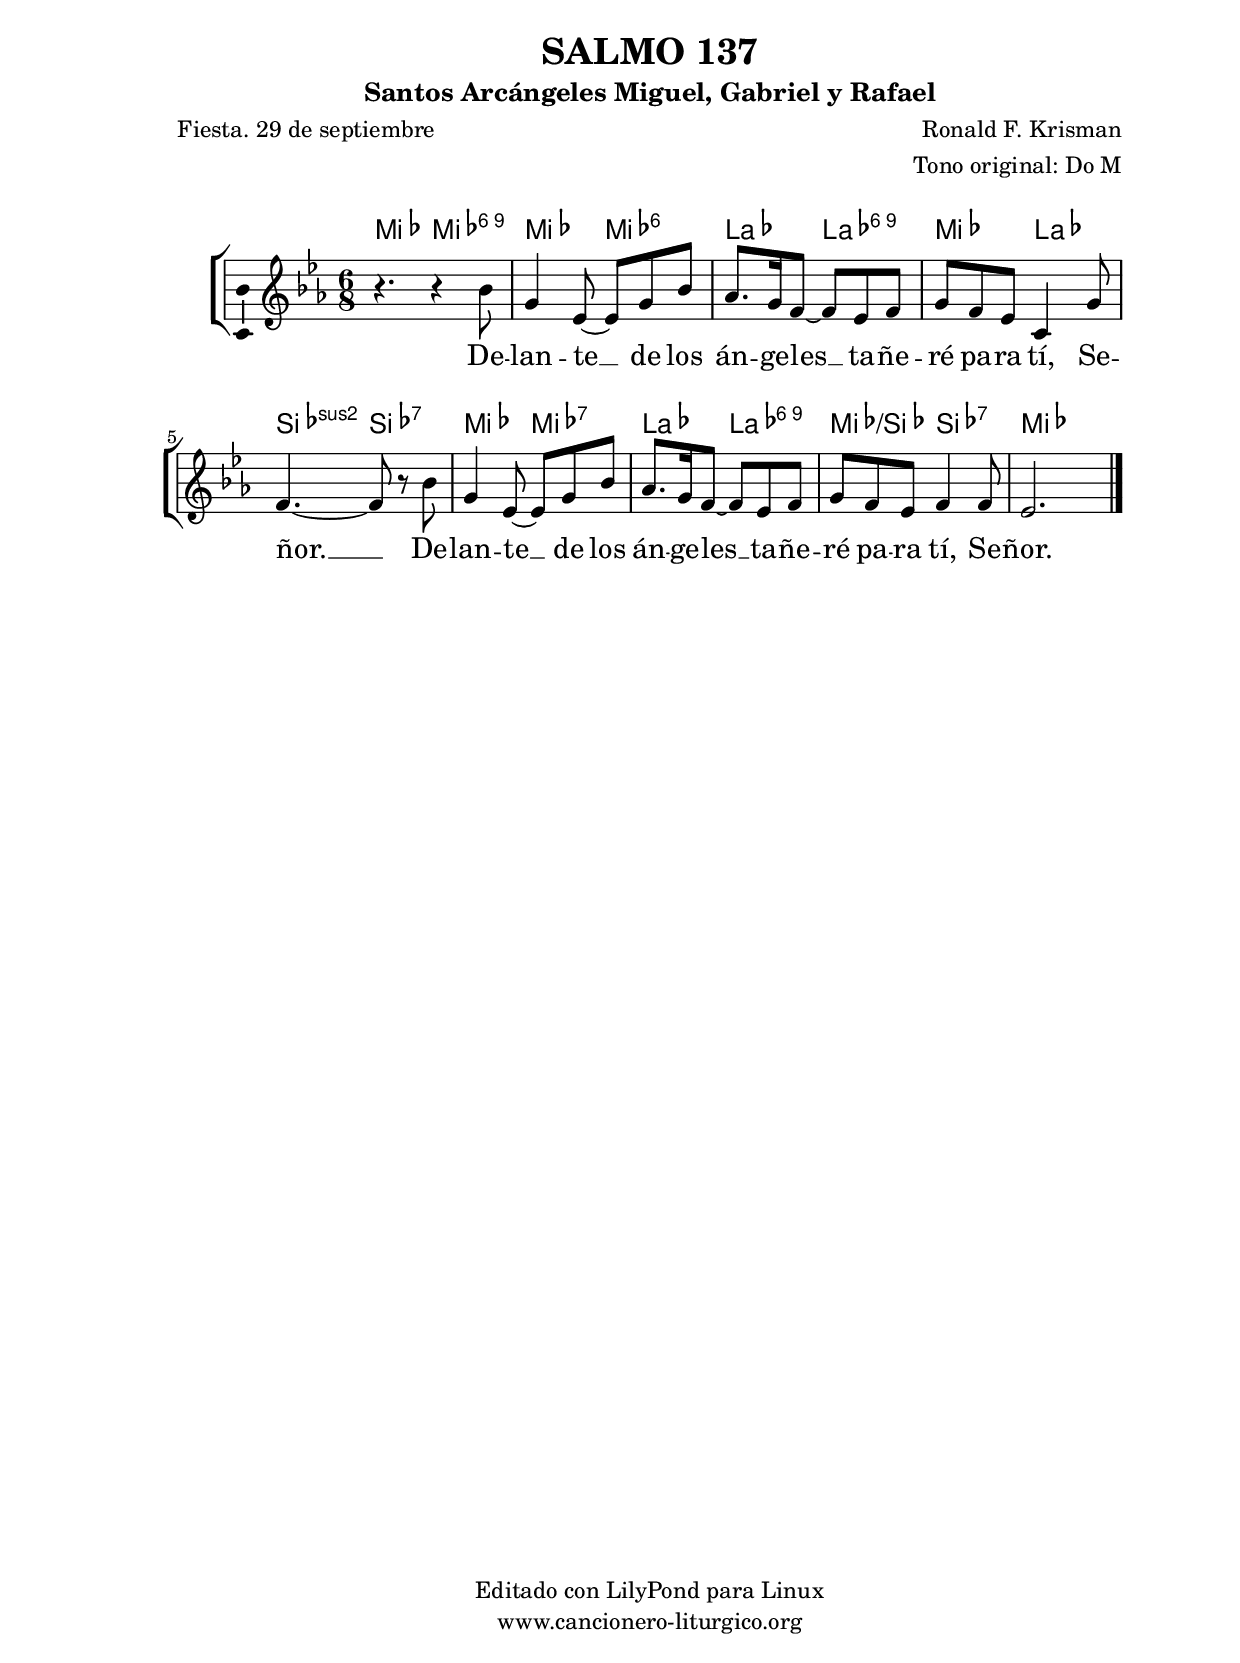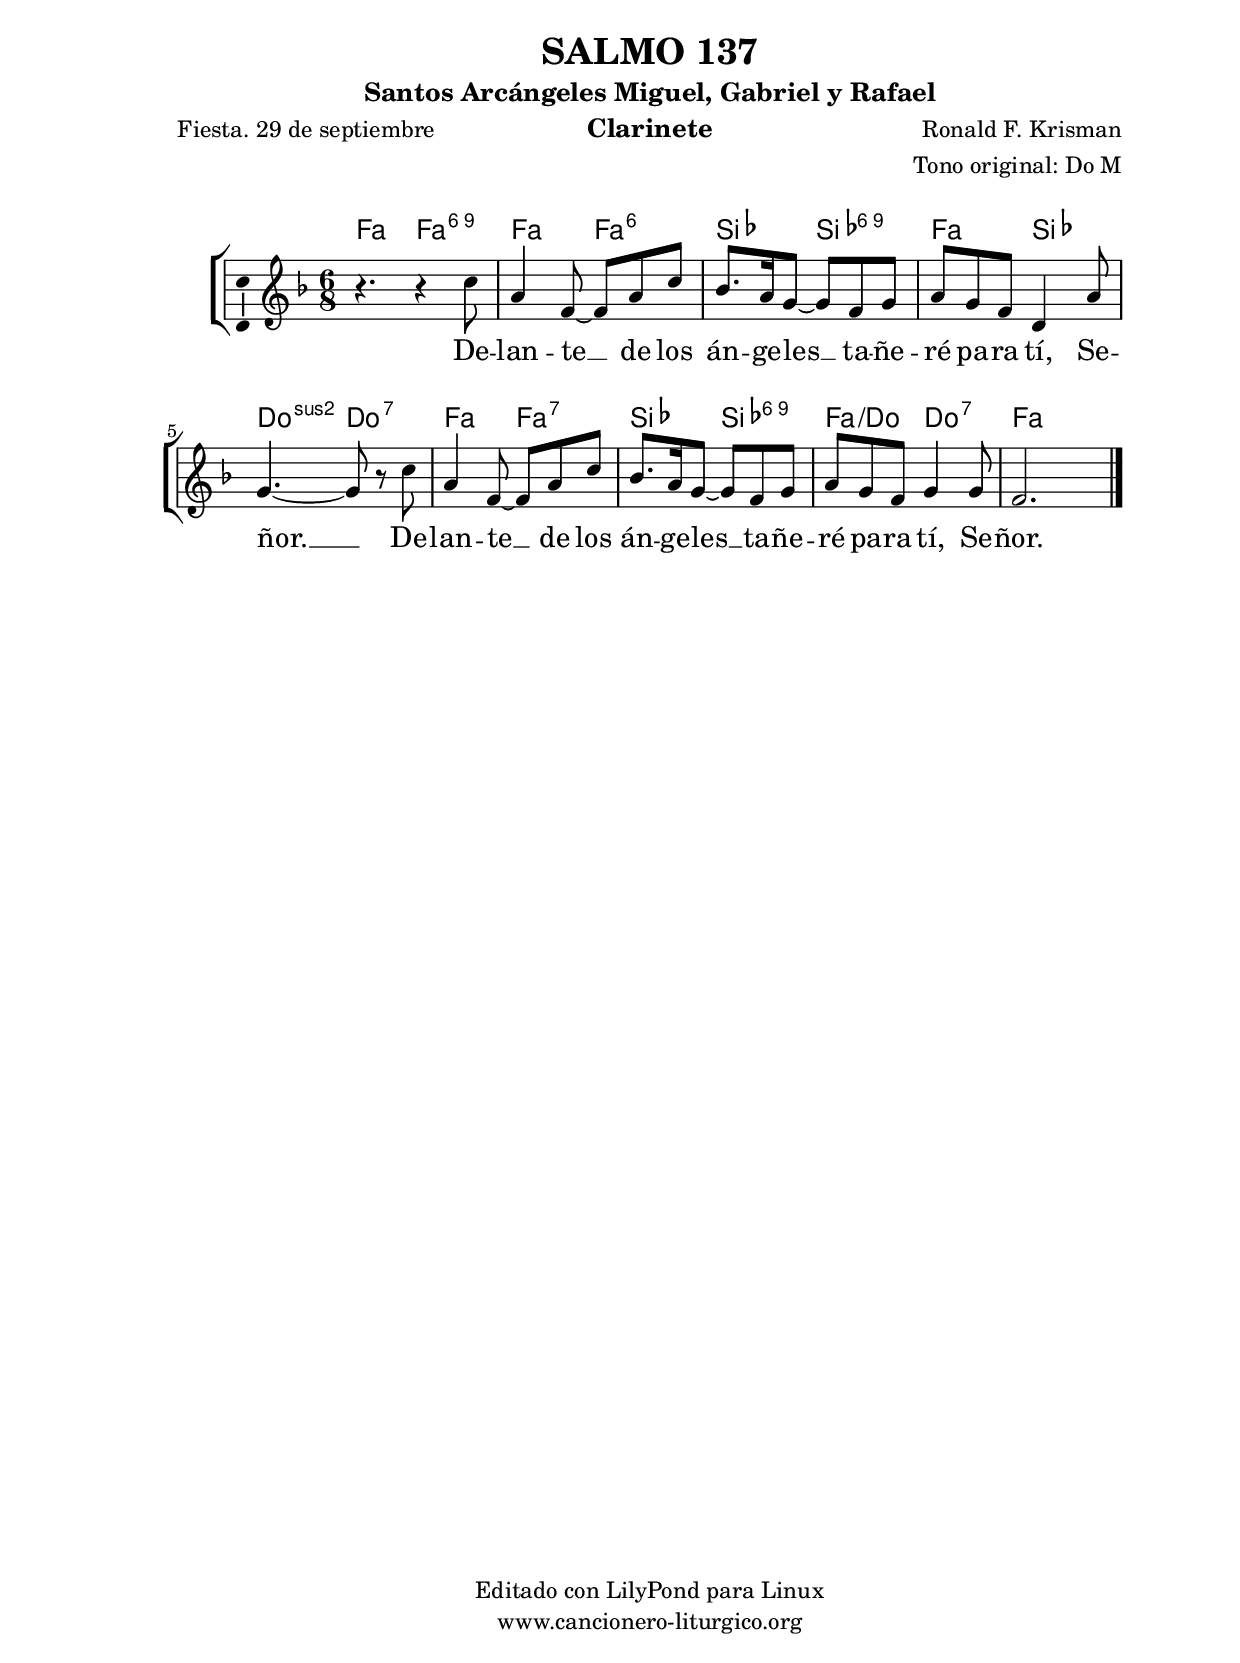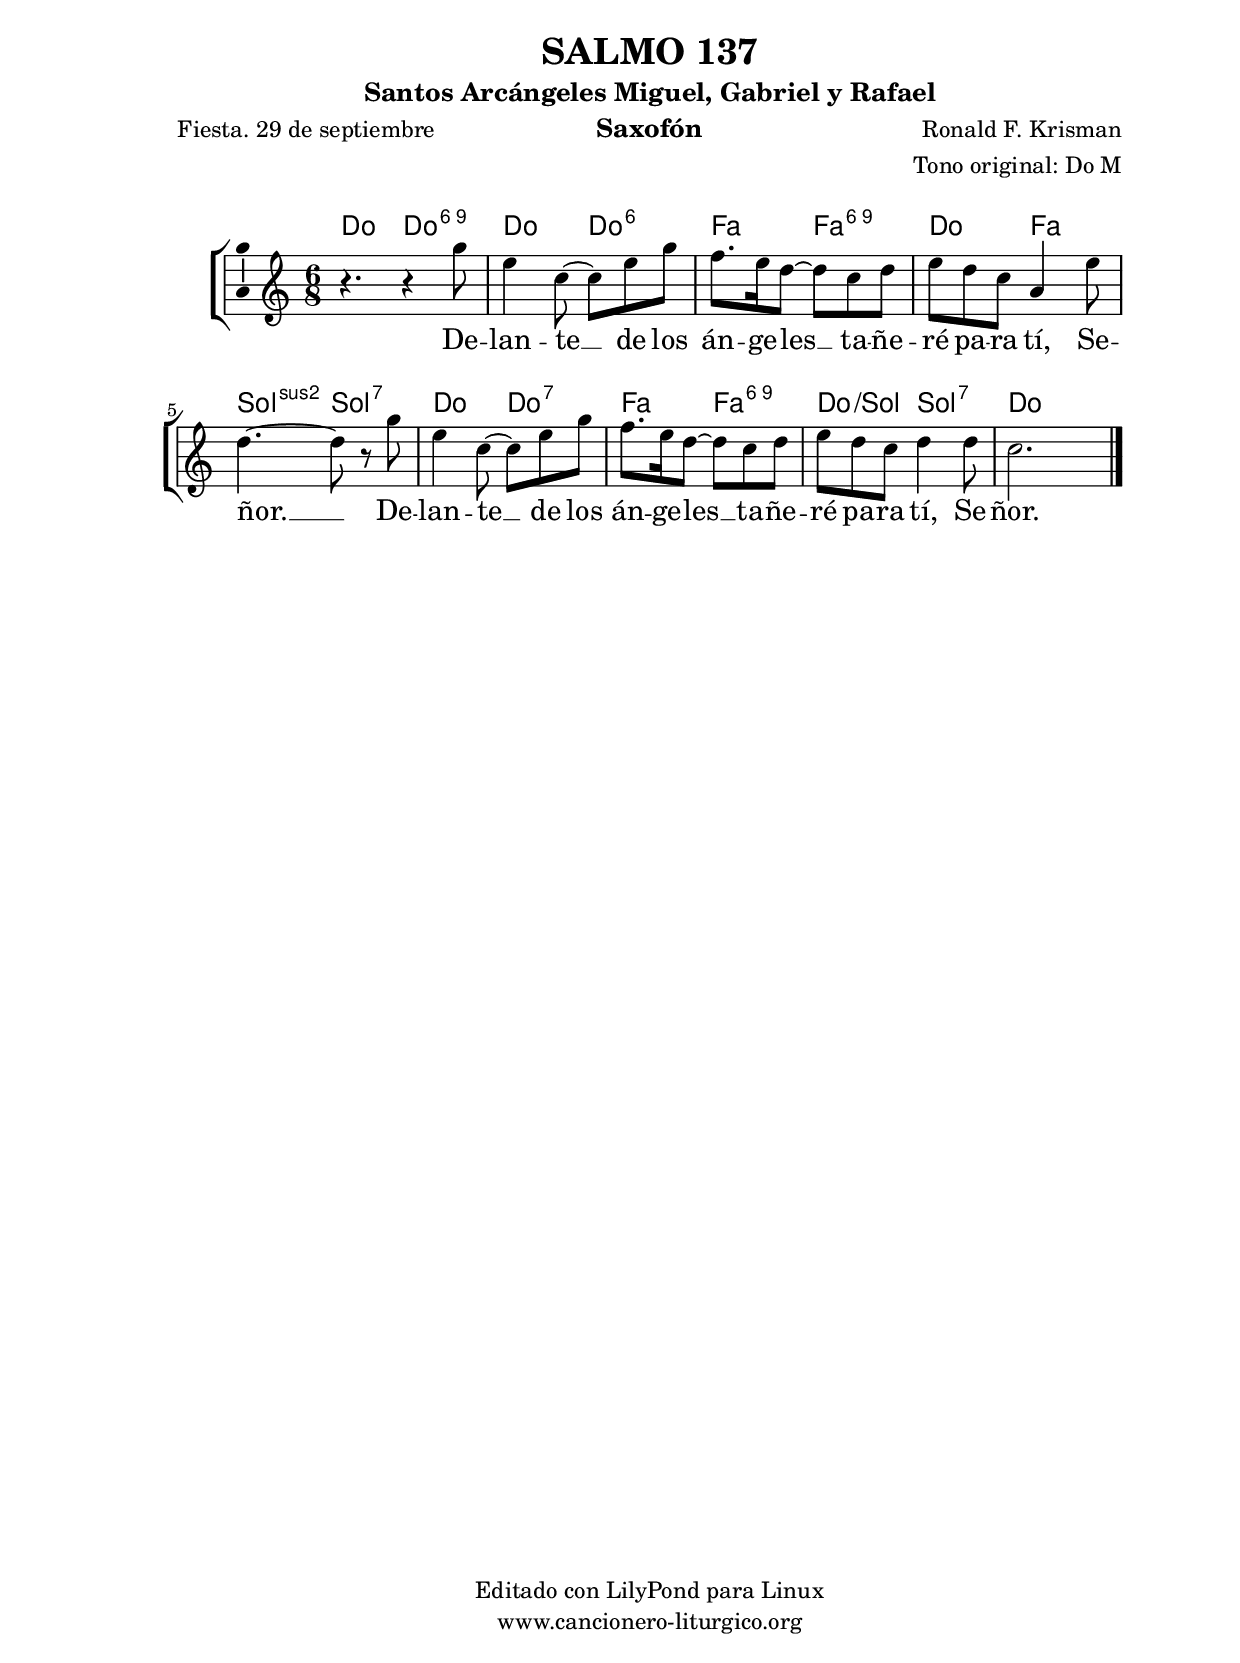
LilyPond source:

%
%para convertir .midi en .wav:
%timidity filename.midi -Ow -o finename.wav
%
%
%Para convertir de .wav a .mp3:
%lame -h -m j filename.wav
%
%
%para escuchar el midi:
%timidity nombrefichero.midi
%


%versión de lilypond para la que se ha escrito esta partitura:
\version "2.16.0"

	%Tamaño papel
	#(set-default-paper-size "a4")
	%Tamaño partitura
	#(set-global-staff-size 20)
	%No responde al pulsar sobre una nota
	#(ly:set-option 'point-and-click #f)

%parámetros del encabezamiento:
\header {
	title = "SALMO 137"
	subtitle = "Santos Arcángeles Miguel, Gabriel y Rafael"
	composer = "Ronald F. Krisman"
	poet = "Fiesta. 29 de septiembre"
	meter = ""
	arranger = "Tono original: Do M"
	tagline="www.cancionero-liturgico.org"
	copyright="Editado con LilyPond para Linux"
	}

%parámetros asociados al papel:
\paper  {
	oddHeaderMarkup = \markup {\fill-line { \on-the-fly #not-first-page \fromproperty #'header:title \on-the-fly #not-first-page \fromproperty #'header:composer }}
	evenHeaderMarkup = \markup {\fill-line { \fromproperty #'header:composer \fromproperty #'header:title }}
	#(set-paper-size "a4")
	print-page-number = ##f
	first-page-number = 1
	print-first-page-number = ##f
%	head-separation = 3.0 \cm
	top-margin = 2.0 \cm
	bottom-margin = 0.5\cm
%%%	bottom-margin = -1.0\cm
	left-margin = 3.0 \cm
	line-width = 16.0 \cm 
	indent = 8\mm
	interscoreline = 2.\mm
	between-system-space = 15\mm
%	para que las partituras no llenen la hoja:
	ragged-bottom = ##t
%	idem para la última hoja:
	ragged-last-bottom = ##f
%	para que las partituras llenen el ancho del papel:
	ragged-last = ##f
	after-title-space = 2.5 \cm
%page-count=1
%system-count=1

	%Flexible Vertical Spacing
%	markup-markup-spacing =
%	#'((basic-distance . 15) (minimum-distance . 15) (padding . 3))
	markup-system-spacing =
	#'((basic-distance . 15) (minimum-distance . 15) (padding . 3))
	system-system-spacing =
	#'((basic-distance . 15) (minimum-distance . 15) (padding . 3))
	score-system-spacing =
	#'((basic-distance . 15) (minimum-distance . 15) (padding . 5))
%	top-system-spacing = % header
%	#'((basic-distance . 8) (minimum-distance . 0) (padding . 3))
%	top-markup-spacing =
%	#'((basic-distance . 20) (minimum-distance . 20) (padding . 3))
	last-bottom-spacing = % footer
	#'((basic-distance . 5) (minimum-distance . 5) (padding . 3))
%	score-markup-spacing =
%	#'((basic-distance . 16) (minimum-distance . 13) (padding . 3))

	}


%parámetros que afectan a toda la partitura:
global =  {
	%clave de sol (G):
	\clef G
	%armadura:
	\transpose  e ees
	\key e \major
	\tempo 4.=64
	\set Score.tempoHideNote = ##t
	}


acordes = {
	\italianChords
	\chordmode {
	\transpose  e ees
{
e4. e:6.9 e e:6 a a:6.9 e a b:sus2 b:7 e e:7 a a:6.9 e/b b:7 e %e:6.9

	}
	}
}


melodia = 
	\transpose  e ees
{
	\relative c''{
\time 6/8
r4. r4 b8
gis4 e8~e gis b
a8. gis16 fis8~fis e fis
gis8 fis e cis4 gis'8
fis4.~fis8 r8 b
gis4 e8~e gis b
a8. gis16 fis8~fis e fis
gis8 fis e fis4 fis8
e2.

	\bar "|."
	}
	}


texto = \lyricmode {
De -- lan -- te __ de los án -- ge -- les __
ta -- ñe -- ré pa -- ra tí, Se -- ñor. __
De -- lan -- te __ de los án -- ge -- les __
ta -- ñe -- ré pa -- ra tí, Se -- ñor.
	}


acordesStaff = \context ChordNames = acordesStaff <<
	\set chordChanges = ##t
	\acordes
	>>


vozStaff = \context Voice = vozStaff
\with {\consists "Ambitus_engraver"}
<<
%	\set Staff.instrumentName = ""
%	\set Staff.shortInstrumentName = ""
%	\set Staff.midiInstrument = #"clarinet"
%	\set Staff.midiInstrument = #"cello"
%	\set Staff.midiInstrument = #"flute"
	\set Staff.midiInstrument = #"electric guitar (jazz)"
%	\set Staff.midiInstrument = #"english horn"
%	\set Staff.midiInstrument = #"violin"
%	\set Staff.midiInstrument = #"glockenspiel"
	\set Staff.midiMinimumVolume = #0.7
	\set Staff.midiMaximumVolume = #0.9
	\global
	\melodia
	>>


textoStaff = \context Lyrics = textoStaff <<
	\lyricsto vozStaff \texto
	>>

\book {
	\score {
		\context ChoirStaff {
			\override StaffGroup.SystemStartBracket #'collapse-height = #1
			\override Score.SystemStartBar #'collapse-height = #1
			<<
			\acordesStaff
			\vozStaff
			\textoStaff
			>>
			}
		\layout {
	    		\context {
				\Lyrics
				\override LyricText #'font-size = #2
				}
	   		 \context {
				\Score
				%fontSize = #3
				\override StaffSymbol #'staff-space = #(magstep +3)
				%\override Beam #'thickness = #0.55
				%\override SpacingSpanner #'spacing-increment = #1.0
				%\override Slur #'height-limit = #1.5
				}
			}
		}
	\score {
		\unfoldRepeats
		\context ChoirStaff {
			<<
			\acordesStaff
			\vozStaff
			>>
			}
		\midi {
	  		\context {
	  			\Score
				tempoWholesPerMinute = #(ly:make-moment 70 4)
				}
			}
		}
	}

%Partitura para clarinete
#(define output-suffix "C")
\book {
	\header{
		instrument = "Clarinete"
		}
	\score {
		\context ChoirStaff {
			\override StaffGroup.SystemStartBracket #'collapse-height = #1
			\override Score.SystemStartBar #'collapse-height = #1
\transpose c d
			<<
			\acordesStaff
			\vozStaff
			\textoStaff
			>>
			}
		\layout {
	    		\context {
				\Lyrics
				\override LyricText #'font-size = #2
				}
	   		 \context {
				\Score
				%fontSize = #3
				\override StaffSymbol #'staff-space = #(magstep +3)
				%\override Beam #'thickness = #0.55
				%\override SpacingSpanner #'spacing-increment = #1.0
				%\override Slur #'height-limit = #1.5
				}
			}
		}
	}

%Partitura para saxofón
#(define output-suffix "S")
\book {
	\header{
		instrument = "Saxofón"
		}
	\score {
		\context ChoirStaff {
			\override StaffGroup.SystemStartBracket #'collapse-height = #1
			\override Score.SystemStartBar #'collapse-height = #1
\transpose c a
			<<
			\acordesStaff
			\vozStaff
			\textoStaff
			>>
			}
		\layout {
	    		\context {
				\Lyrics
				\override LyricText #'font-size = #2
				}
	   		 \context {
				\Score
				%fontSize = #3
				\override StaffSymbol #'staff-space = #(magstep +3)
				%\override Beam #'thickness = #0.55
				%\override SpacingSpanner #'spacing-increment = #1.0
				%\override Slur #'height-limit = #1.5
				}
			}
		}
	}

